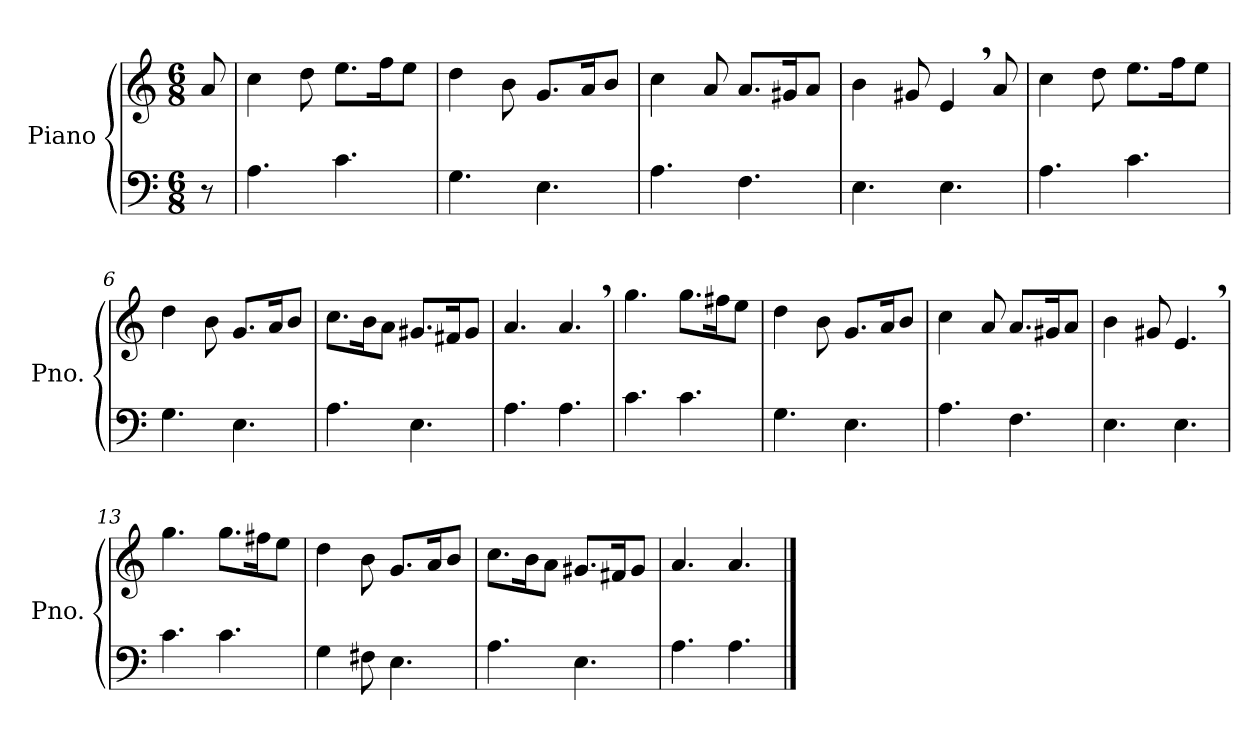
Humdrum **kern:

**kern	**kern
*part1	*part1
*staff2	*staff1
*I"Piano	*
*I'Pno.	*
*clefF4	*clefG2
*k[]	*k[]
*M6/8	*M6/8
*MM80	*MM80
=	=
8r	8a/
=1	=1
4.A\	4cc\
.	8dd\
4.c\	8.ee\L
.	16ff\K
.	8ee\J
=2	=2
4.G\	4dd\
.	8b\
4.E\	8.g/L
.	16a/K
.	8b/J
=3	=3
4.A\	4cc\
.	8a/
4.F\	8.a/L
.	16g#X/K
.	8a/J
=4	=4
4.E\	4b\
.	8g#X/
4.E\	4e,/
.	8a/
=5	=5
4.A\	4cc\
.	8dd\
4.c\	8.ee\L
.	16ff\K
.	8ee\J
=6	=6
4.G\	4dd\
.	8b\
4.E\	8.g/L
.	16a/K
.	8b/J
!!LO:LB:g=z
=7	=7
4.A\	8.cc\L
.	16b\K
.	8a\J
4.E\	8.g#X/L
.	16f#X/K
.	8g#/J
=8	=8
4.A\	4.a/
4.A\	4.a,/
=9	=9
4.c\	4.gg\
4.c\	8.gg\L
.	16ff#X\K
.	8ee\J
=10	=10
4.G\	4dd\
.	8b\
4.E\	8.g/L
.	16a/K
.	8b/J
=11	=11
4.A\	4cc\
.	8a/
4.F\	8.a/L
.	16g#X/K
.	8a/J
=12	=12
4.E\	4b\
.	8g#X/
4.E\	4.e,/
=13	=13
4.c\	4.gg\
4.c\	8.gg\L
.	16ff#X\K
.	8ee\J
!!LO:LB:g=z
=14	=14
4G\	4dd\
8F#X\	8b\
4.E\	8.g/L
.	16a/K
.	8b/J
=15	=15
4.A\	8.cc\L
.	16b\K
.	8a\J
4.E\	8.g#X/L
.	16f#X/K
.	8g#/J
=16	=16
4.A\	4.a/
4.A\	4.a/
==	==
*-	*-
